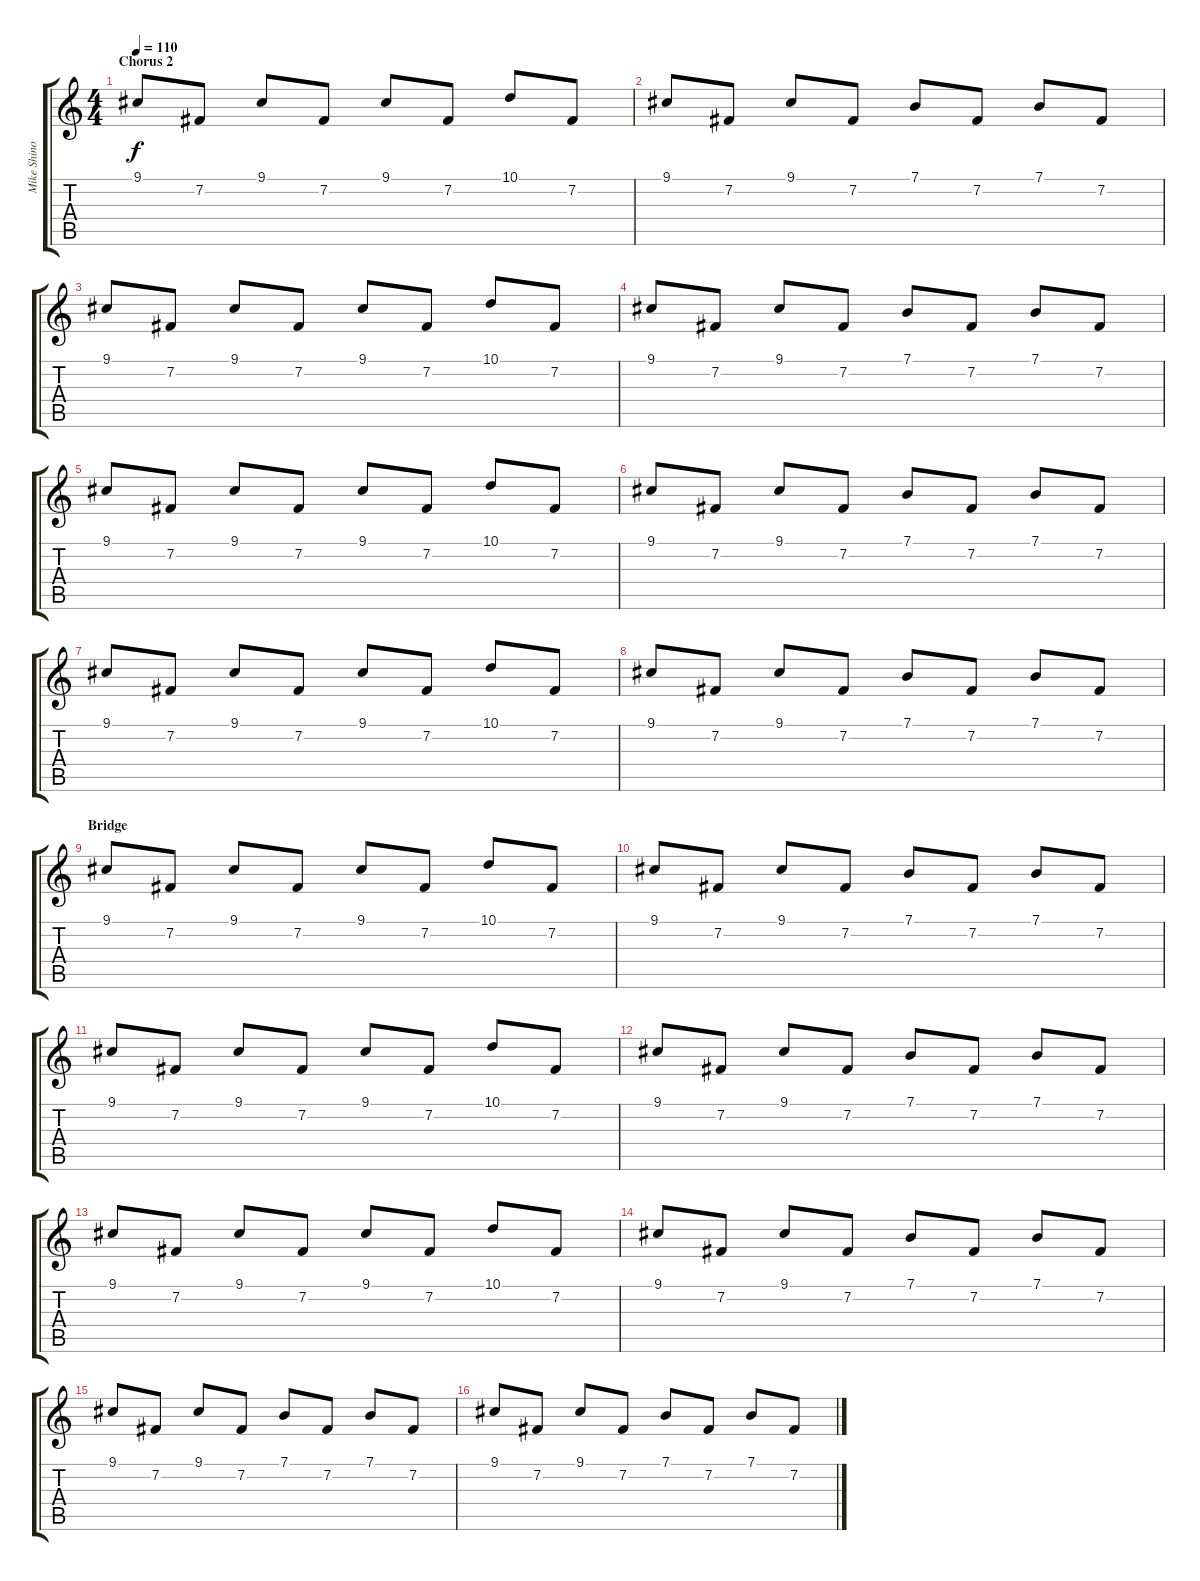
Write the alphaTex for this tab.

\track ("Mike Shinoda (Piano)" "Mike Shino") {instrument acousticgrandpiano}
\staff {score tabs}
\tuning (E4 B3 G3 D3 A2 E2) {hide}
\ts (4 4)
\section ("" "Chorus 2")
\tempo 110
\clef g2
\ks c
9.1.8{dy f} 7.2.8 9.1.8 7.2.8 9.1.8 7.2.8 10.1.8 7.2.8 |
9.1.8 7.2.8 9.1.8 7.2.8 7.1.8 7.2.8 7.1.8 7.2.8 |
9.1.8 7.2.8 9.1.8 7.2.8 9.1.8 7.2.8 10.1.8 7.2.8 |
9.1.8 7.2.8 9.1.8 7.2.8 7.1.8 7.2.8 7.1.8 7.2.8 |
9.1.8 7.2.8 9.1.8 7.2.8 9.1.8 7.2.8 10.1.8 7.2.8 |
9.1.8 7.2.8 9.1.8 7.2.8 7.1.8 7.2.8 7.1.8 7.2.8 |
9.1.8 7.2.8 9.1.8 7.2.8 9.1.8 7.2.8 10.1.8 7.2.8 |
9.1.8 7.2.8 9.1.8 7.2.8 7.1.8 7.2.8 7.1.8 7.2.8 |
\section ("" "Bridge")
9.1.8 7.2.8 9.1.8 7.2.8 9.1.8 7.2.8 10.1.8 7.2.8 |
9.1.8 7.2.8 9.1.8 7.2.8 7.1.8 7.2.8 7.1.8 7.2.8 |
9.1.8 7.2.8 9.1.8 7.2.8 9.1.8 7.2.8 10.1.8 7.2.8 |
9.1.8 7.2.8 9.1.8 7.2.8 7.1.8 7.2.8 7.1.8 7.2.8 |
9.1.8 7.2.8 9.1.8 7.2.8 9.1.8 7.2.8 10.1.8 7.2.8 |
9.1.8 7.2.8 9.1.8 7.2.8 7.1.8 7.2.8 7.1.8 7.2.8 |
9.1.8 7.2.8 9.1.8 7.2.8 7.1.8 7.2.8 7.1.8 7.2.8 |
9.1.8 7.2.8 9.1.8 7.2.8 7.1.8 7.2.8 7.1.8 7.2.8
